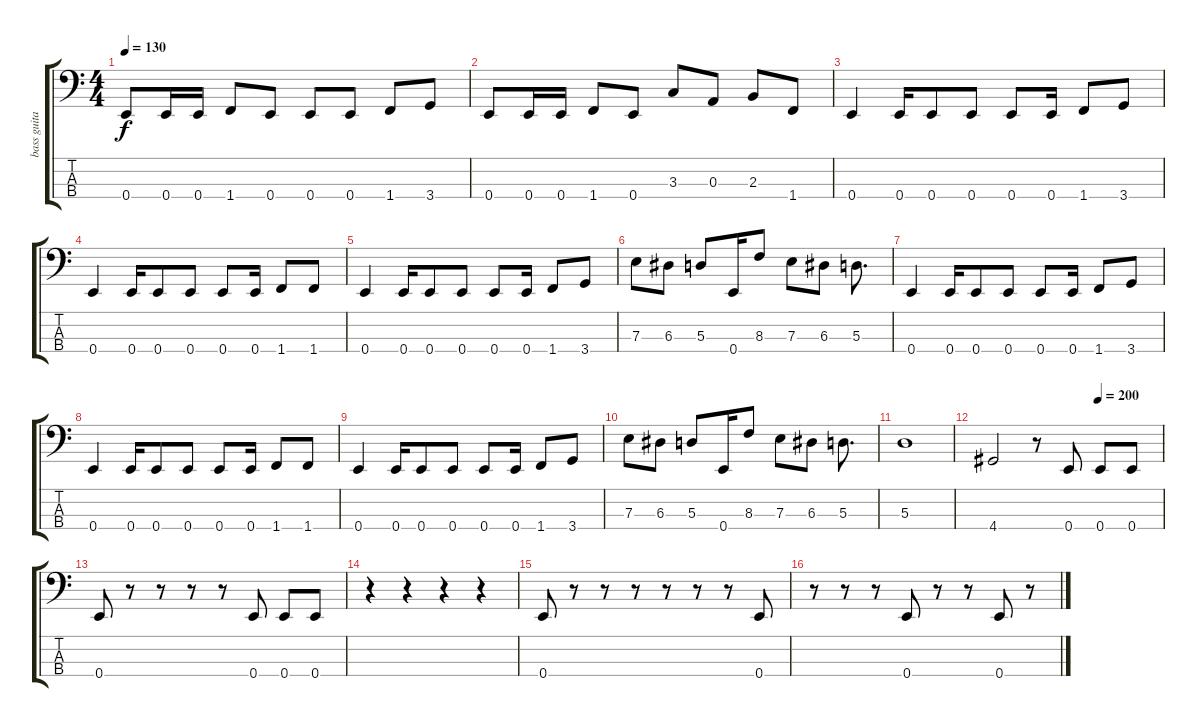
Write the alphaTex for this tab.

\track ("bass guitar" "bass guita") {instrument electricbassfinger}
\staff {score tabs}
\tuning (G2 D2 A1 E1) {hide}
\ts (4 4)
\tempo 130
\clef f4
\ks c
0.4.8{dy f} 0.4.16 0.4.16 1.4.8 0.4.8 0.4.8 0.4.8 1.4.8 3.4.8 |
0.4.8 0.4.16 0.4.16 1.4.8 0.4.8 3.3.8 0.3.8 2.3.8 1.4.8 |
0.4.4 0.4.16 0.4.8 0.4.8 0.4.8 0.4.16 1.4.8 3.4.8 |
0.4.4 0.4.16 0.4.8 0.4.8 0.4.8 0.4.16 1.4.8 1.4.8 |
0.4.4 0.4.16 0.4.8 0.4.8 0.4.8 0.4.16 1.4.8 3.4.8 |
7.3.8 6.3.8 5.3.8 0.4.16 8.3.8 7.3.8 6.3.8 5.3.8{d} |
0.4.4 0.4.16 0.4.8 0.4.8 0.4.8 0.4.16 1.4.8 3.4.8 |
0.4.4 0.4.16 0.4.8 0.4.8 0.4.8 0.4.16 1.4.8 1.4.8 |
0.4.4 0.4.16 0.4.8 0.4.8 0.4.8 0.4.16 1.4.8 3.4.8 |
7.3.8 6.3.8 5.3.8 0.4.16 8.3.8 7.3.8 6.3.8 5.3.8{d} |
5.3.1 |
\tempo (200 0.625)
4.4.2 r.8 0.4.8 0.4.8 0.4.8 |
0.4.8 r.8 r.8 r.8 r.8 0.4.8 0.4.8 0.4.8 |
r.4 r.4 r.4 r.4 |
0.4.8 r.8 r.8 r.8 r.8 r.8 r.8 0.4.8 |
r.8 r.8 r.8 0.4.8 r.8 r.8 0.4.8 r.8
